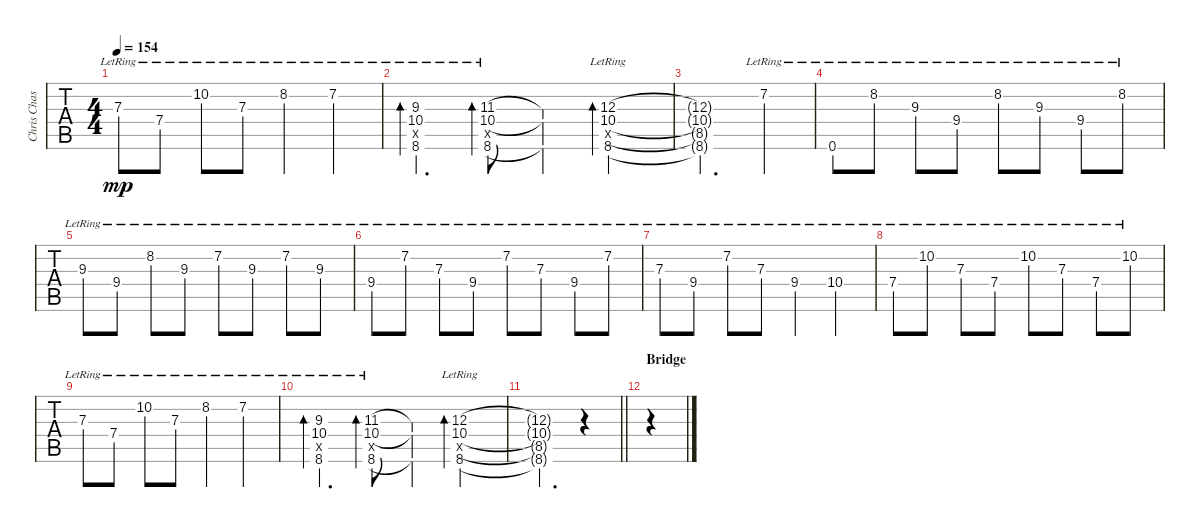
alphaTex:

\track ("Chris Chasse - Guitar One" "Chris Chas") {instrument acousticguitarsteel}
\staff {tabs}
\tuning (Eb4 Bb3 Gb3 Db3 Ab2 Eb2) {hide}
\ts (4 4)
\tempo 154
\clef g2
\ks c
7.3{lr}.8{dy mp} 7.4{lr}.8 10.2{lr}.8 7.3{lr}.8 8.2{lr}.4 7.2{lr}.4 |
(9.3{lr} 10.4{lr} 8.5{x} 8.6{lr}).4{d bd 60} (11.3{lr} 10.4{lr} 8.5{x} 8.6{lr}).8{bd 60} (11.3{t} 10.4{t} 8.6{t}).4 (12.3{lr} 10.4{lr} 8.5{x} 8.6{lr}).4{bd 60} |
(12.3{t} 10.4{t} 8.5{t} 8.6{t}).2{d} 7.2{lr}.4 |
0.6{lr}.8 8.2{lr}.8 9.3{lr}.8 9.4{lr}.8 8.2{lr}.8 9.3{lr}.8 9.4{lr}.8 8.2{lr}.8 |
9.3{lr}.8 9.4{lr}.8 8.2{lr}.8 9.3{lr}.8 7.2{lr}.8 9.3{lr}.8 7.2{lr}.8 9.3{lr}.8 |
9.4{lr}.8 7.2{lr}.8 7.3{lr}.8 9.4{lr}.8 7.2{lr}.8 7.3{lr}.8 9.4{lr}.8 7.2{lr}.8 |
7.3{lr}.8 9.4{lr}.8 7.2{lr}.8 7.3{lr}.8 9.4{lr}.4 10.4{lr}.4 |
7.4{lr}.8 10.2{lr}.8 7.3{lr}.8 7.4{lr}.8 10.2{lr}.8 7.3{lr}.8 7.4{lr}.8 10.2{lr}.8 |
7.3{lr}.8 7.4{lr}.8 10.2{lr}.8 7.3{lr}.8 8.2{lr}.4 7.2{lr}.4 |
(9.3{lr} 10.4{lr} 8.5{x} 8.6{lr}).4{d bd 60} (11.3{lr} 10.4{lr} 8.5{x} 8.6{lr}).8{bd 60} (11.3{t} 10.4{t} 8.6{t}).4 (12.3{lr} 10.4{lr} 8.5{x} 8.6{lr}).4{bd 60} |
\barLineRight lightlight
(12.3{t} 10.4{t} 8.5{t} 8.6{t}).2{d} r.4 |
\section ("" "Bridge")
